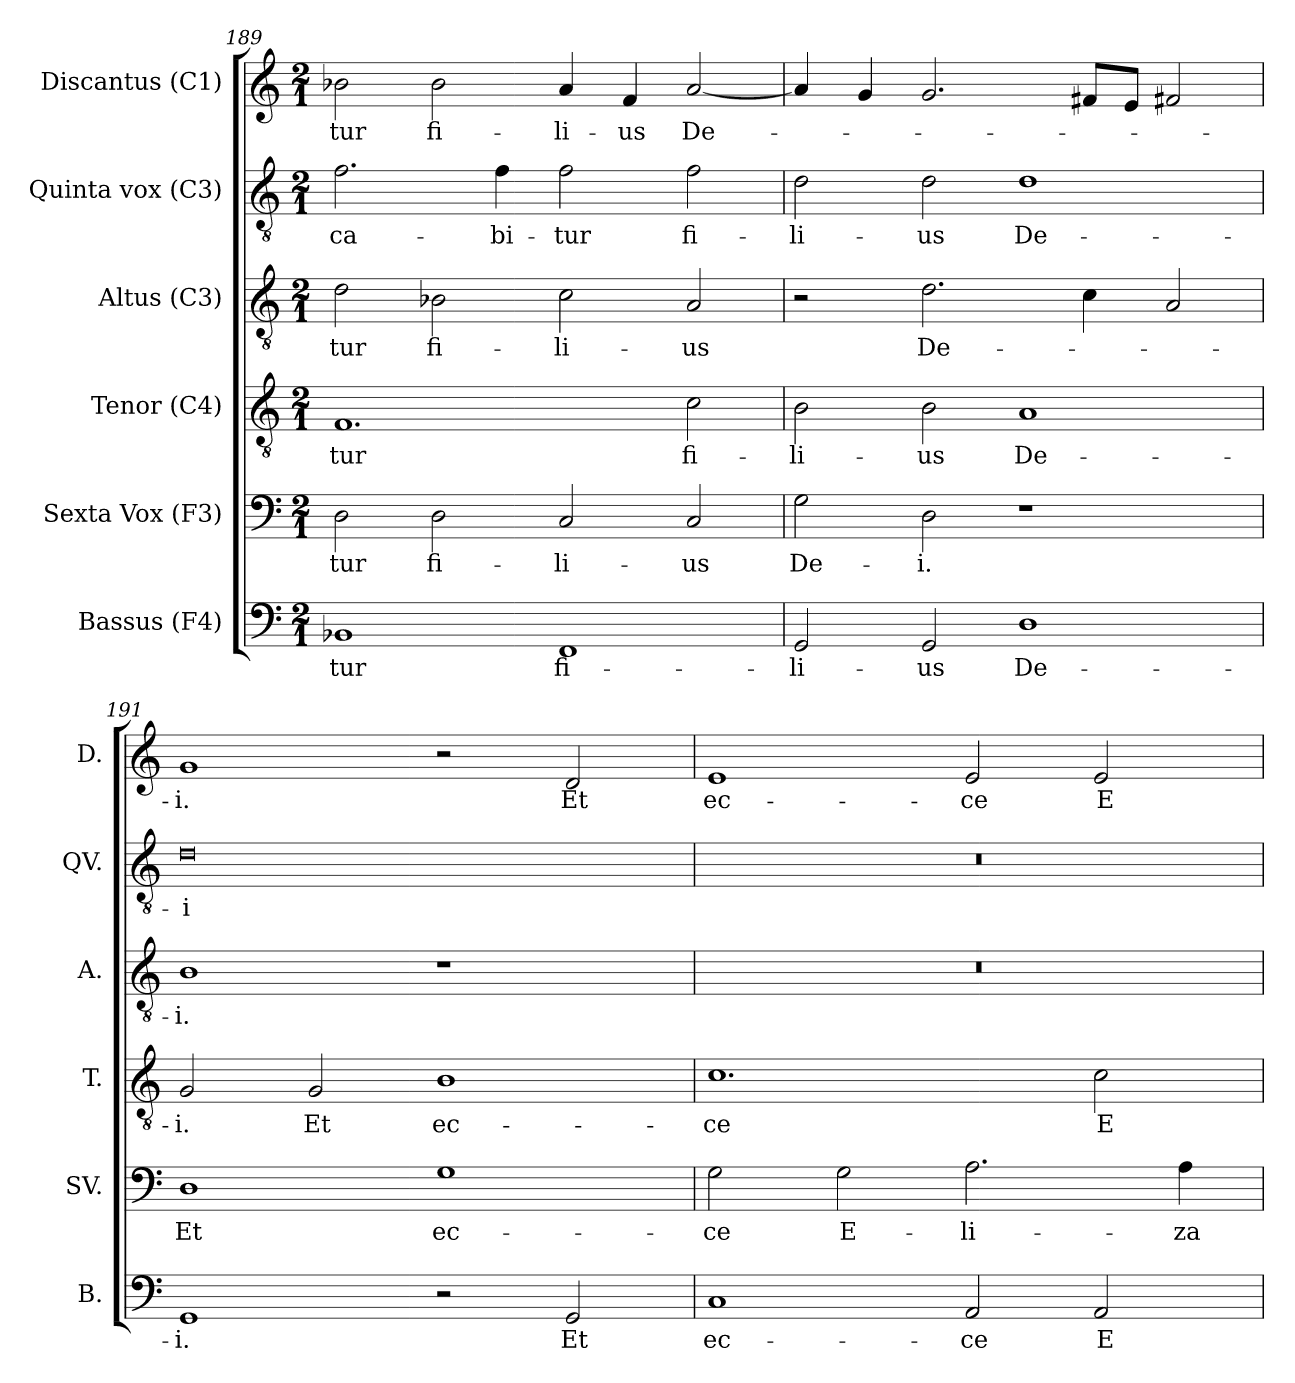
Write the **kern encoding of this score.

**kern	**text	**kern	**text	**kern	**text	**kern	**text	**kern	**text	**kern	**text
*part6	*part6	*part5	*part5	*part4	*part4	*part3	*part3	*part2	*part2	*part1	*part1
*staff6	*staff6	*staff5	*staff5	*staff4	*staff4	*staff3	*staff3	*staff2	*staff2	*staff1	*staff1
*I"Bassus (F4)	*	*I"Sexta Vox (F3)	*	*I"Tenor (C4)	*	*I"Altus (C3)	*	*I"Quinta vox (C3)	*	*I"Discantus (C1)	*
*I'B.	*	*I'SV.	*	*I'T.	*	*I'A.	*	*I'QV.	*	*I'D.	*
*clefF4	*	*clefF4	*	*clefGv2	*	*clefGv2	*	*clefGv2	*	*clefG2	*
*	*	*	*	*	*	*ITrd7c12	*	*ITrd7c12	*	*	*
*k[]	*	*k[]	*	*k[]	*	*k[]	*	*k[]	*	*k[]	*
*C:	*	*C:	*	*C:	*	*C:	*	*C:	*	*C:	*
*M2/1	*	*M2/1	*	*M2/1	*	*M2/1	*	*M2/1	*	*M2/1	*
=189	=189	=189	=189	=189	=189	=189	=189	=189	=189	=189	=189
!	!LO:LY:b:color=#000000	!	!	!	!	!	!	!	!	!	!
!	!	!	!LO:LY:b:color=#000000	!	!	!	!	!	!	!	!
!	!	!	!	!	!LO:LY:b:color=#000000	!	!	!	!	!	!
!	!	!	!	!	!	!	!LO:LY:b:color=#000000	!	!	!	!
!	!	!	!	!	!	!	!	!	!LO:LY:b:color=#000000	!	!
!	!	!	!	!	!	!	!	!	!	!	!LO:LY:b:color=#000000
1BB-Xi	-tur	2Di\	-tur	1.Fi	-tur	2Di\	-tur	2.Fi\	-ca-	2b-Xi\	-tur
!	!	!	!LO:LY:b:color=#000000	!	!	!	!	!	!	!	!
!	!	!	!	!	!	!	!LO:LY:b:color=#000000	!	!	!	!
!	!	!	!	!	!	!	!	!	!	!	!LO:LY:b:color=#000000
.	.	2Di\	fi-	.	.	2BB-Xi\	fi-	.	.	2b-i\	fi-
!	!	!	!	!	!	!	!	!	!LO:LY:b:color=#000000	!	!
.	.	.	.	.	.	.	.	4Fi\	-bi-	.	.
!	!LO:LY:b:color=#000000	!	!	!	!	!	!	!	!	!	!
!	!	!	!LO:LY:b:color=#000000	!	!	!	!	!	!	!	!
!	!	!	!	!	!	!	!LO:LY:b:color=#000000	!	!	!	!
!	!	!	!	!	!	!	!	!	!LO:LY:b:color=#000000	!	!
!	!	!	!	!	!	!	!	!	!	!	!LO:LY:b:color=#000000
1FFi	fi-	2Ci/	-li-	.	.	2Ci\	-li-	2Fi\	-tur	4ai/	-li-
!	!	!	!	!	!	!	!	!	!	!	!LO:LY:b:color=#000000
.	.	.	.	.	.	.	.	.	.	4fi/	-us
!	!	!	!LO:LY:b:color=#000000	!	!	!	!	!	!	!	!
!	!	!	!	!	!LO:LY:b:color=#000000	!	!	!	!	!	!
!	!	!	!	!	!	!	!LO:LY:b:color=#000000	!	!	!	!
!	!	!	!	!	!	!	!	!	!LO:LY:b:color=#000000	!	!
!	!	!	!	!	!	!	!	!	!	!	!LO:LY:b:color=#000000
.	.	2Ci/	-us	2ci\	fi-	2AAi/	-us	2Fi\	fi-	[2ai/	De-
!!LO:LB:g=z
=190	=190	=190	=190	=190	=190	=190	=190	=190	=190	=190	=190
!	!LO:LY:b:color=#000000	!	!	!	!	!	!	!	!	!	!
!	!	!	!LO:LY:b:color=#000000	!	!	!	!	!	!	!	!
!	!	!	!	!	!LO:LY:b:color=#000000	!	!	!	!	!	!
!	!	!	!	!	!	!	!	!	!LO:LY:b:color=#000000	!	!
2GGi/	-li-	2Gi\	De-	2Bi\	-li-	2r	.	2Di\	-li-	4ai/]	.
.	.	.	.	.	.	.	.	.	.	4gi/	.
!	!LO:LY:b:color=#000000	!	!	!	!	!	!	!	!	!	!
!	!	!	!LO:LY:b:color=#000000	!	!	!	!	!	!	!	!
!	!	!	!	!	!LO:LY:b:color=#000000	!	!	!	!	!	!
!	!	!	!	!	!	!	!LO:LY:b:color=#000000	!	!	!	!
!	!	!	!	!	!	!	!	!	!LO:LY:b:color=#000000	!	!
2GGi/	-us	2Di\	-i.	2Bi\	-us	2.Di\	De-	2Di\	-us	2.gi/	.
!	!LO:LY:b:color=#000000	!	!	!	!	!	!	!	!	!	!
!	!	!	!	!	!LO:LY:b:color=#000000	!	!	!	!	!	!
!	!	!	!	!	!	!	!	!	!LO:LY:b:color=#000000	!	!
1Di	De-	1r	.	1Ai	De-	.	.	1Di	De-	.	.
.	.	.	.	.	.	4Ci\	.	.	.	8f#i/L	.
.	.	.	.	.	.	.	.	.	.	8ei/J	.
.	.	.	.	.	.	2AAi/	.	.	.	2f#Xi/	.
=191	=191	=191	=191	=191	=191	=191	=191	=191	=191	=191	=191
!	!LO:LY:b:color=#000000	!	!	!	!	!	!	!	!	!	!
!	!	!	!LO:LY:b:color=#000000	!	!	!	!	!	!	!	!
!	!	!	!	!	!LO:LY:b:color=#000000	!	!	!	!	!	!
!	!	!	!	!	!	!	!LO:LY:b:color=#000000	!	!	!	!
!	!	!	!	!	!	!	!	!	!LO:LY:b:color=#000000	!	!
!	!	!	!	!	!	!	!	!	!	!	!LO:LY:b:color=#000000
1GGi	-i.	1Di	Et	2Gi/	-i.	1BBi	-i.	0Di	-i	1gi	-i.
!	!	!	!	!	!LO:LY:b:color=#000000	!	!	!	!	!	!
.	.	.	.	2Gi/	Et	.	.	.	.	.	.
!	!	!	!LO:LY:b:color=#000000	!	!	!	!	!	!	!	!
!	!	!	!	!	!LO:LY:b:color=#000000	!	!	!	!	!	!
2r	.	1Gi	ec-	1Bi	ec-	1r	.	.	.	2r	.
!	!LO:LY:b:color=#000000	!	!	!	!	!	!	!	!	!	!
!	!	!	!	!	!	!	!	!	!	!	!LO:LY:b:color=#000000
2GGi/	Et	.	.	.	.	.	.	.	.	2di/	Et
=192	=192	=192	=192	=192	=192	=192	=192	=192	=192	=192	=192
!	!LO:LY:b:color=#000000	!	!	!	!	!	!	!	!	!	!
!	!	!	!LO:LY:b:color=#000000	!	!	!	!	!	!	!	!
!	!	!	!	!	!LO:LY:b:color=#000000	!LO:N:vis=1	!	!LO:N:vis=1	!	!	!
!	!	!	!	!	!	!	!	!	!	!	!LO:LY:b:color=#000000
1Ci	ec-	2Gi\	-ce	1.ci	-ce	0r	.	0r	.	1ei	ec-
!	!	!	!LO:LY:b:color=#000000	!	!	!	!	!	!	!	!
.	.	2Gi\	E-	.	.	.	.	.	.	.	.
!	!LO:LY:b:color=#000000	!	!	!	!	!	!	!	!	!	!
!	!	!	!LO:LY:b:color=#000000	!	!	!	!	!	!	!	!
!	!	!	!	!	!	!	!	!	!	!	!LO:LY:b:color=#000000
2AAi/	-ce	2.Ai\	-li-	.	.	.	.	.	.	2ei/	-ce
!	!LO:LY:b:color=#000000	!	!	!	!	!	!	!	!	!	!
!	!	!	!	!	!LO:LY:b:color=#000000	!	!	!	!	!	!
!	!	!	!	!	!	!	!	!	!	!	!LO:LY:b:color=#000000
2AAi/	E-	.	.	2ci\	E-	.	.	.	.	2ei/	E-
!	!	!	!LO:LY:b:color=#000000	!	!	!	!	!	!	!	!
.	.	4Ai\	-za-	.	.	.	.	.	.	.	.
=	=	=	=	=	=	=	=	=	=	=	=
*-	*-	*-	*-	*-	*-	*-	*-	*-	*-	*-	*-
